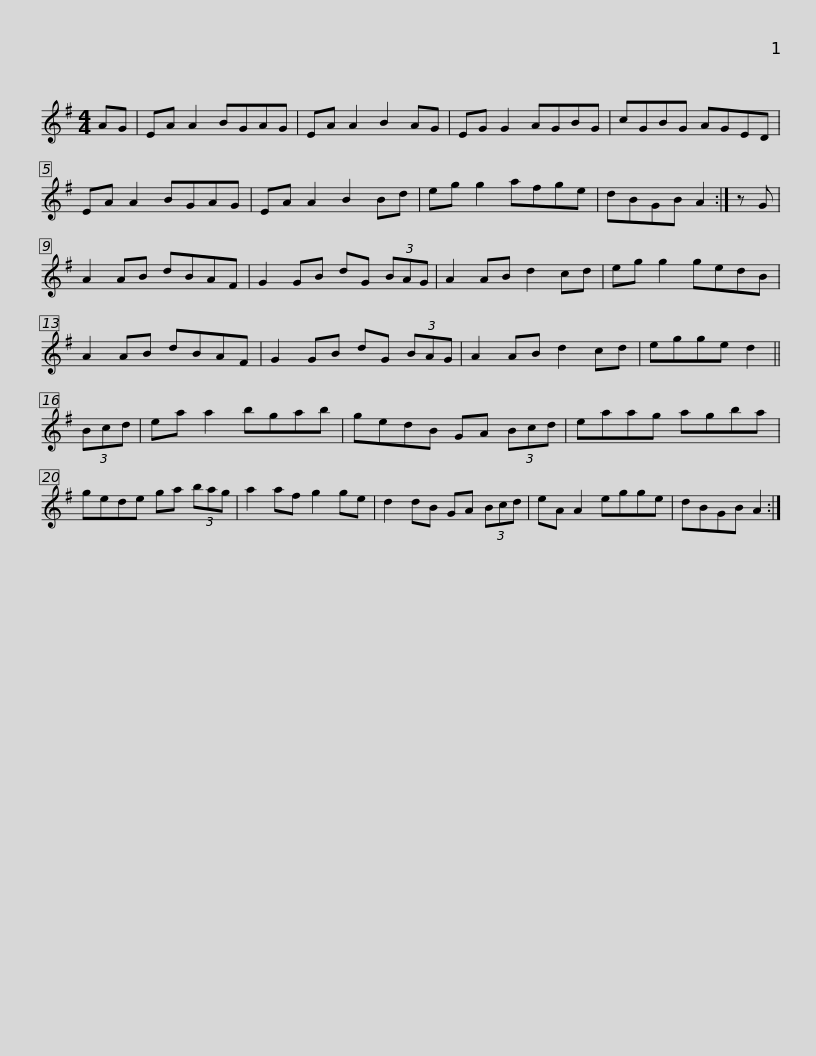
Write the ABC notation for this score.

X:1
L:1/8
M:4/4
I:linebreak $
K:G
V:1 treble
V:1
 AG | EA A2 BGAG | EA A2 B2 AG | EG G2 AGBG | cGBG AGED | %5
 EA A2 BGAG | EA A2 B2 Bd |$ eg g2 afge | dBGB A2 :| z G | %10
 A2 AB dBAF | G2 GB dG (3BAG | A2 AB d2 cd | eg g2 gedB |$ A2 AB dBAF | %15
 G2 GB dG (3BAG | A2 AB d2 cd | egge d2 || (3Bcd | ea a2 bgab |$ %20
 gedB GA (3Bcd | eaag agba | gede ga (3bag | a2 af g2 ge | d2 dB GA (3Bcd |$ %25
 eA A2 egge | dBGB A2 :| %27
